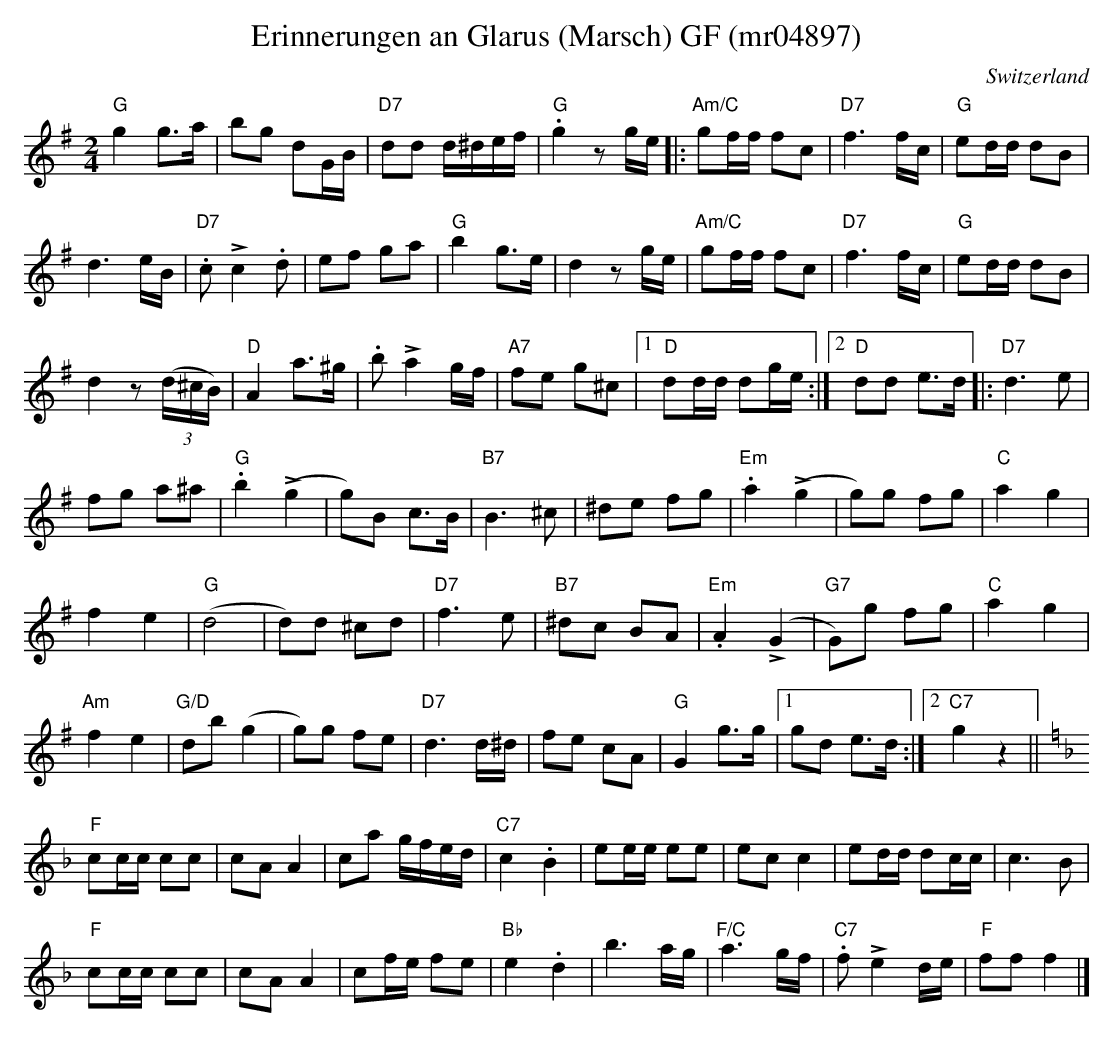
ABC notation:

X:1
T:Erinnerungen an Glarus (Marsch) GF (mr04897)
M:2/4
L:1/8
O:Switzerland
K:G major
"G"g2g>a | bg dG/2B/2 | "D7"dd d/2^d/2e/2f/2 | "G".g2zg/2e/2 |: "Am/C"gf/2f/2 fc | "D7"f3f/2c/2 | "G"ed/2d/2 dB |
d3e/2B/2 | "D7".c!>!c2.d | ef ga | "G"b2 g>e | d2zg/2e/2 | "Am/C"gf/2f/2 fc | "D7"f3f/2c/2 | "G"ed/2d/2 dB |
d2z((3d/2^c/2B/2) | "D"A2 a>^g | .b !>!a2g/2f/2 | "A7"fe g^c |1 "D"dd/2d/2 dg/2e/2 :|2 "D"dd e>d |: "D7"d3e |
fg a^a | "G".b2 (!>!g2 | g)B c>B | "B7"B3^c | ^de fg | "Em".a2 (!>!g2 | g)g fg | "C"a2g2 |
f2e2 | "G"(d4 | d)d ^cd | "D7"f3e | "B7"^dc BA | "Em".A2(!>!G2 | "G7"G)g fg | "C"a2g2 |
"Am"f2e2 | "G/D"db (g2 | g)g fe | "D7"d3d/2^d/2 | fe cA | "G"G2 g>g |1 gd e>d :|2 "C7"g2z2 || [K:F]
"F"cc/2c/2 cc | cAA2 | ca g/2f/2e/2d/2 | "C7"c2.B2 | ee/2e/2 ee | ecc2 | ed/2d/2 dc/2c/2 | c3B |
"F"cc/2c/2 cc | cAA2 | cf/2e/2 fe | "Bb"e2.d2 | b3a/2g/2 | "F/C"a3g/2f/2 | "C7".f !>!e2 d/2e/2 | "F"ff f2 |]
